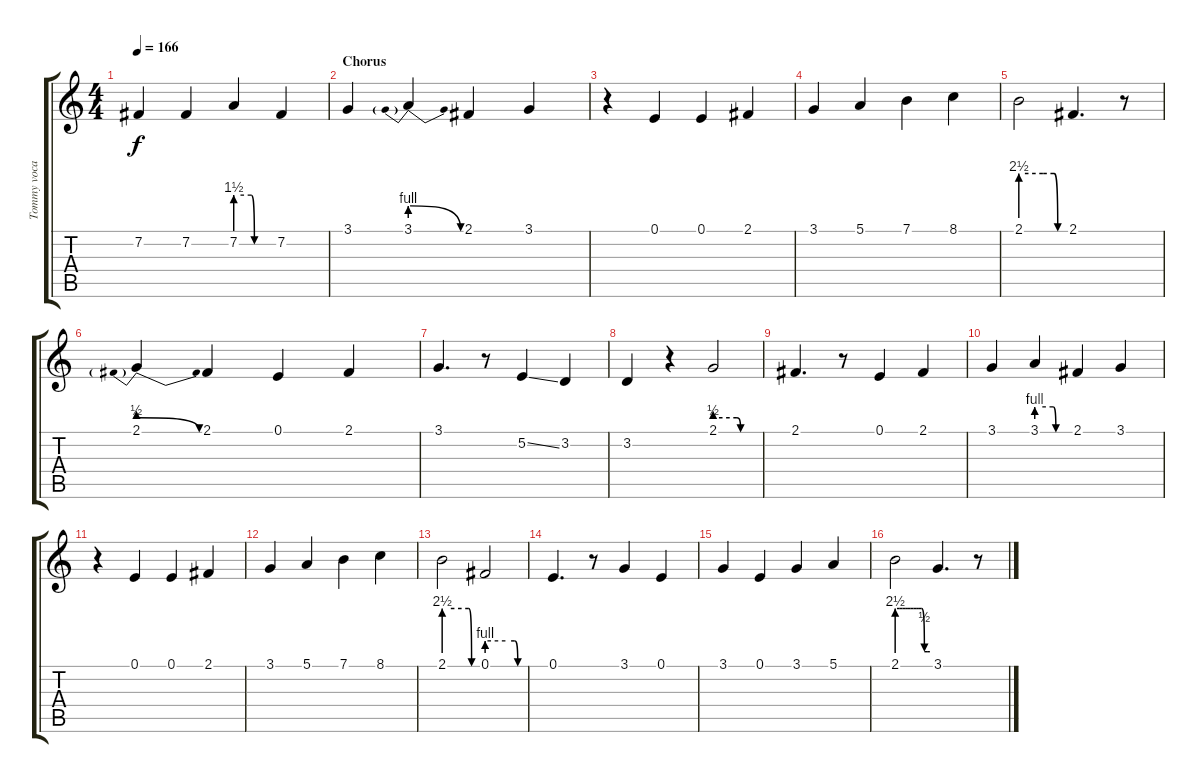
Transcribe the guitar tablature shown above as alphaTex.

\track ("Tommy vocal" "Tommy voca") {instrument clarinet}
\staff {score tabs}
\tuning (E4 B3 G3 D3 A2 E2) {hide}
\ts (4 4)
\tempo 166
\clef g2
\ks c
7.2.4{dy f} 7.2.4 7.2{be (custom 0 6 25 6 30 0 35 0 60 0)}.4 7.2.4 |
\section ("" "Chorus")
3.1.4 3.1{be (prebendrelease 0 4 60 0)}.4 2.1.4 3.1.4 |
r.4 0.1.4 0.1.4 2.1.4 |
3.1.4 5.1.4 7.1.4 8.1.4 |
2.1{be (custom 0 10 30 10 45 10 50 0 60 0)}.2 2.1.4{d} r.8 |
2.1{be (prebendrelease 0 2 60 0)}.4 2.1.4 0.1.4 2.1.4 |
3.1.4{d} r.8 5.2{ss}.4 3.2.4 |
3.2.4 r.4 2.1{be (custom 0 2 30 2 35 0 60 0)}.2 |
2.1.4{d} r.8 0.1.4 2.1.4 |
3.1.4 3.1{be (custom 0 4 30 4 35 0 40 0 60 0)}.4 2.1.4 3.1.4 |
r.4 0.1.4 0.1.4 2.1.4 |
3.1.4 5.1.4 7.1.4 8.1.4 |
2.1{be (custom 0 10 45 10 50 0 60 0)}.2 0.1{be (custom 0 4 30 4 45 4 50 0 60 0)}.2 |
0.1.4{d} r.8 3.1.4 0.1.4 |
3.1.4 0.1.4 3.1.4 5.1.4 |
2.1{be (custom 0 10 5 10 10 10 15 10 20 10 25 10 30 10 35 10 40 10 45 10 50 2 55 2 60 2)}.2 3.1.4{d} r.8
